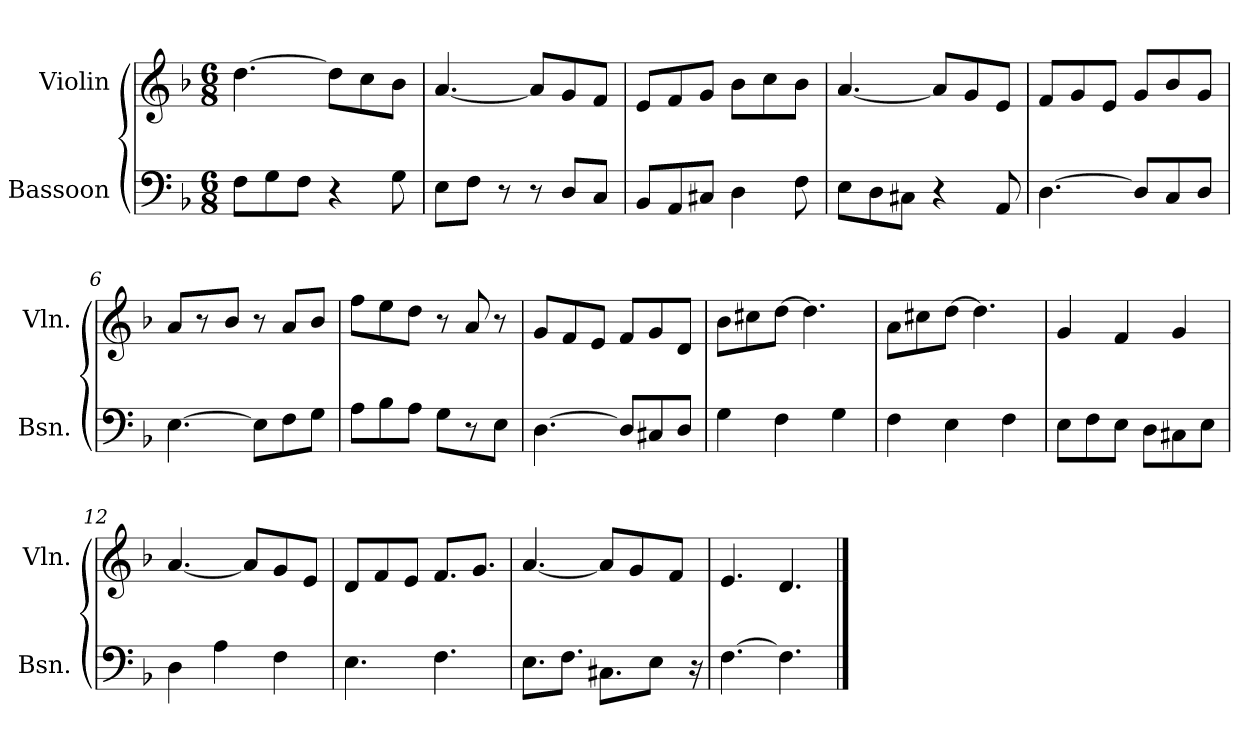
**kern	**kern
*part2	*part1
*staff2	*staff1
*I"Bassoon	*I"Violin
*I'Bsn.	*I'Vln.
*clefF4	*clefG2
*k[b-]	*k[b-]
*d:	*d:
*M6/8	*M6/8
=1	=1
8F\L	[4.dd\
8G\	.
8F\J	.
4r	8dd\L]
.	8cc\
8G\	8b-\J
=2	=2
8E\L	[4.a/
8F\J	.
8r	.
8r	8a/L]
8D/L	8g/
8C/J	8f/J
=3	=3
8BB-/L	8e/L
8AA/	8f/
8C#X/J	8g/J
4D\	8b-\L
.	8cc\
8F\	8b-\J
=4	=4
8E\L	[4.a/
8D\	.
8C#X\J	.
4r	8a/L]
.	8g/
8AA/	8e/J
=5	=5
[4.D\	8f/L
.	8g/
.	8e/J
8D/L]	8g/L
8C/	8b-/
8D/J	8g/J
!!LO:LB:g=z
=6	=6
[4.E\	8a/L
.	8r
.	8b-/J
8E\L]	8r
8F\	8a/L
8G\J	8b-/J
=7	=7
8A\L	8ff\L
8B-\	8ee\
8A\J	8dd\J
8G\L	8r
8r	8a/
8E\J	8r
=8	=8
[4.D\	8g/L
.	8f/
.	8e/J
8D/L]	8f/L
8C#X/	8g/
8D/J	8d/J
=9	=9
4G\	8b-\L
.	8cc#X\
4F\	[8dd\J
.	4.dd\]
4G\	.
=10	=10
4F\	8a\L
.	8cc#X\
4E\	[8dd\J
.	4.dd\]
4F\	.
=11	=11
8E\L	4g/
8F\	.
8E\J	4f/
8D\L	.
8C#X\	4g/
8E\J	.
!!LO:LB:g=z
=12	=12
4D\	[4.a/
4A\	.
.	8a/L]
4F\	8g/
.	8e/J
=13	=13
4.E\	8d/L
.	8f/
.	8e/J
4.F\	8.f/L
.	8.g/J
=14	=14
8.E\L	[4.a/
8.F\J	.
8.C#X\L	8a/L]
.	8g/
8E\J	.
.	8f/J
16r	.
=15	=15
[4.F\	4.e/
4.F\]	4.d/
==	==
*-	*-
